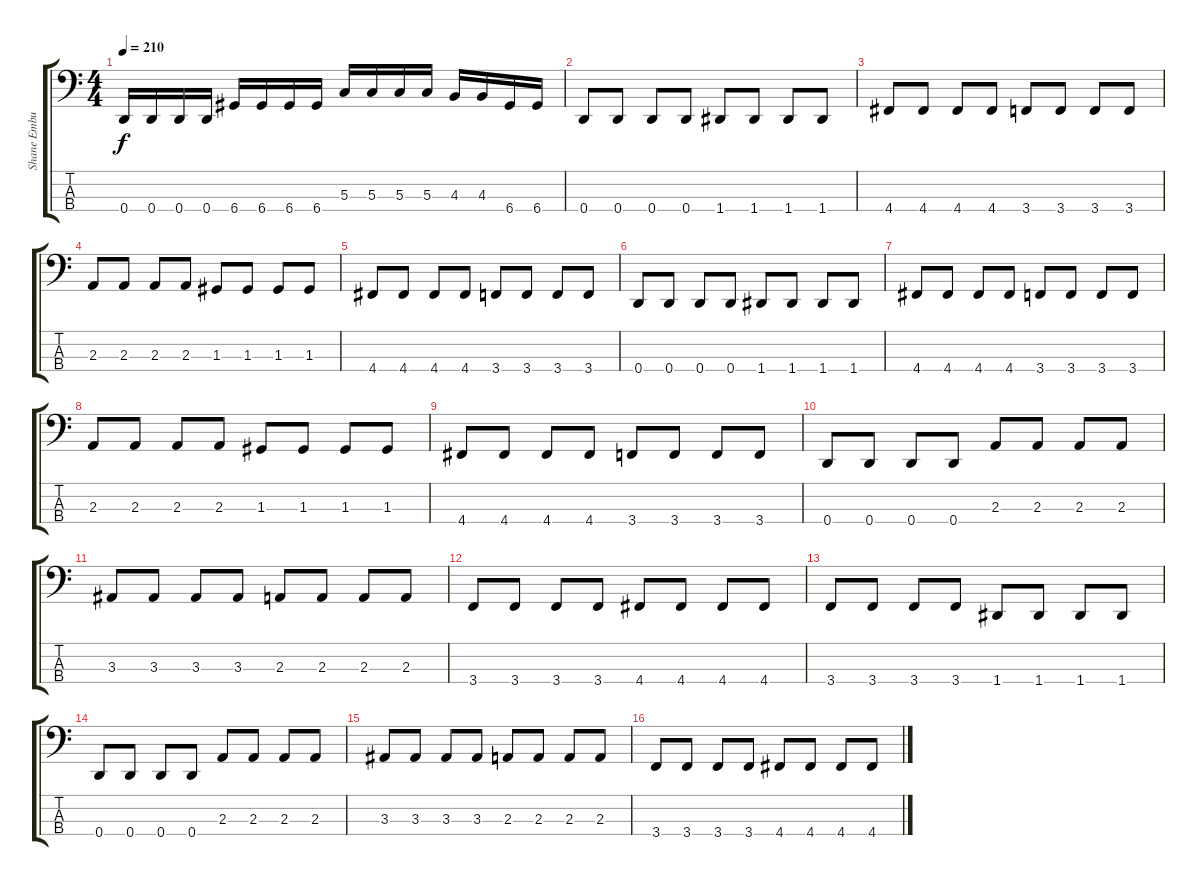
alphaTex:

\track ("Shane Embury (Bass)" "Shane Embu") {instrument electricbassfinger}
\staff {score tabs}
\tuning (F2 C2 G1 D1) {hide}
\ts (4 4)
\tempo 210
\clef f4
\ks c
0.4.16{dy f} 0.4.16 0.4.16 0.4.16 6.4.16 6.4.16 6.4.16 6.4.16 5.3.16 5.3.16 5.3.16 5.3.16 4.3.16 4.3.16 6.4.16 6.4.16 |
0.4.8 0.4.8 0.4.8 0.4.8 1.4.8 1.4.8 1.4.8 1.4.8 |
4.4.8 4.4.8 4.4.8 4.4.8 3.4.8 3.4.8 3.4.8 3.4.8 |
2.3.8 2.3.8 2.3.8 2.3.8 1.3.8 1.3.8 1.3.8 1.3.8 |
4.4.8 4.4.8 4.4.8 4.4.8 3.4.8 3.4.8 3.4.8 3.4.8 |
0.4.8 0.4.8 0.4.8 0.4.8 1.4.8 1.4.8 1.4.8 1.4.8 |
4.4.8 4.4.8 4.4.8 4.4.8 3.4.8 3.4.8 3.4.8 3.4.8 |
2.3.8 2.3.8 2.3.8 2.3.8 1.3.8 1.3.8 1.3.8 1.3.8 |
4.4.8 4.4.8 4.4.8 4.4.8 3.4.8 3.4.8 3.4.8 3.4.8 |
0.4.8 0.4.8 0.4.8 0.4.8 2.3.8 2.3.8 2.3.8 2.3.8 |
3.3.8 3.3.8 3.3.8 3.3.8 2.3.8 2.3.8 2.3.8 2.3.8 |
3.4.8 3.4.8 3.4.8 3.4.8 4.4.8 4.4.8 4.4.8 4.4.8 |
3.4.8 3.4.8 3.4.8 3.4.8 1.4.8 1.4.8 1.4.8 1.4.8 |
0.4.8 0.4.8 0.4.8 0.4.8 2.3.8 2.3.8 2.3.8 2.3.8 |
3.3.8 3.3.8 3.3.8 3.3.8 2.3.8 2.3.8 2.3.8 2.3.8 |
3.4.8 3.4.8 3.4.8 3.4.8 4.4.8 4.4.8 4.4.8 4.4.8
